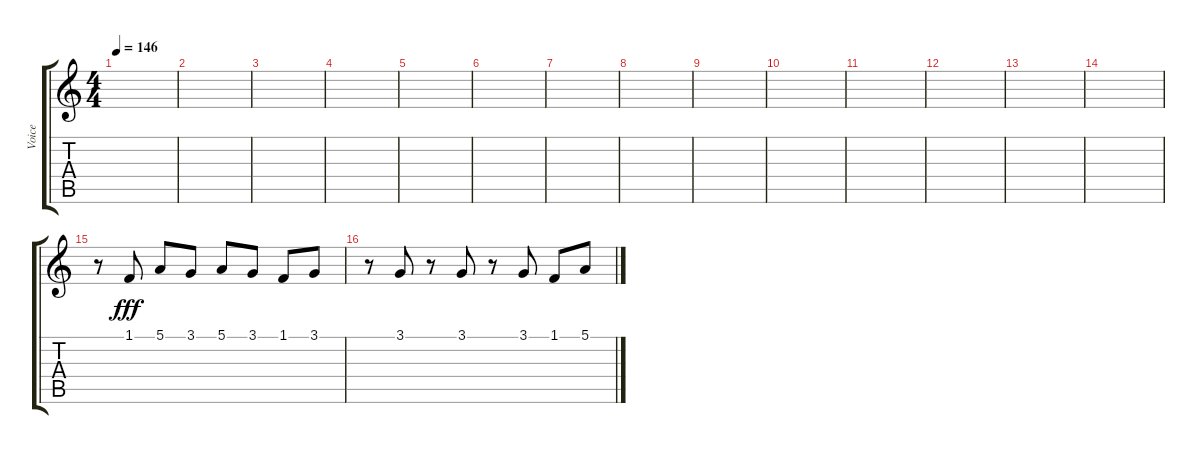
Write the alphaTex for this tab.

\track ("Voice" "Voice") {instrument lead6voice}
\staff {score tabs}
\tuning (E4 B3 G3 D3 A2 E2) {hide}
\ts (4 4)
\tempo 146
\clef g2
\ks c
|
|
|
|
|
|
|
|
|
|
|
|
|
|
r.8 1.1.8{dy fff} 5.1.8 3.1.8 5.1.8 3.1.8 1.1.8 3.1.8 |
r.8 3.1.8 r.8 3.1.8 r.8 3.1.8 1.1.8 5.1.8
